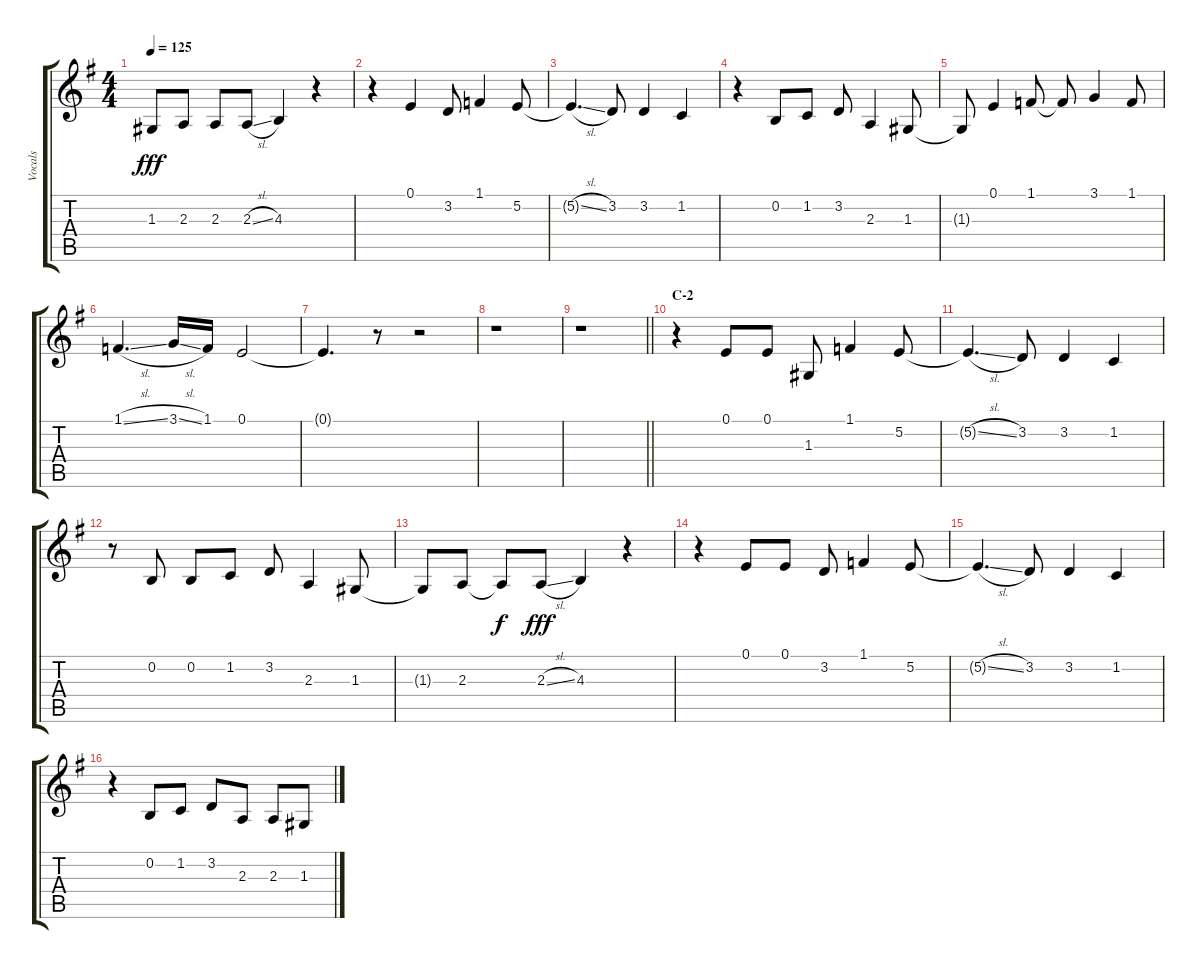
\track ("Vocals" "Vocals") {instrument voiceoohs}
\staff {score tabs}
\tuning (E4 B3 G3 D3 A2 E2) {hide}
\ts (4 4)
\tempo 125
\clef g2
\ks g
1.3{t}.8{dy fff} 2.3.8 2.3.8 2.3{sl}.8 4.3.4 r.4 |
r.4 0.1.4 3.2.8 1.1.4 5.2.8 |
5.2{sl t}.4{d} 3.2.8 3.2.4 1.2.4 |
r.4 0.2.8 1.2.8 3.2.8 2.3.4 1.3.8 |
1.3{t}.8 0.1.4 1.1.8 1.1{t}.8 3.1.4 1.1.8 |
1.1{sl}.4{d} 3.1{sl}.16 1.1.16 0.1.2 |
0.1{t}.4{d} r.8 r.2 |
r.1 |
\barLineRight lightlight
r.1 |
\section ("" "C-2")
r.4 0.1.8 0.1.8 1.3.8 1.1.4 5.2.8 |
5.2{sl t}.4{d} 3.2.8 3.2.4 1.2.4 |
r.8 0.2.8 0.2.8 1.2.8 3.2.8 2.3.4 1.3.8 |
1.3{t}.8 2.3.8 2.3{t}.8{dy f} 2.3{sl}.8{dy fff} 4.3.4 r.4 |
r.4 0.1.8 0.1.8 3.2.8 1.1.4 5.2.8 |
5.2{sl t}.4{d} 3.2.8 3.2.4 1.2.4 |
r.4 0.2.8 1.2.8 3.2.8 2.3.8 2.3.8 1.3.8
